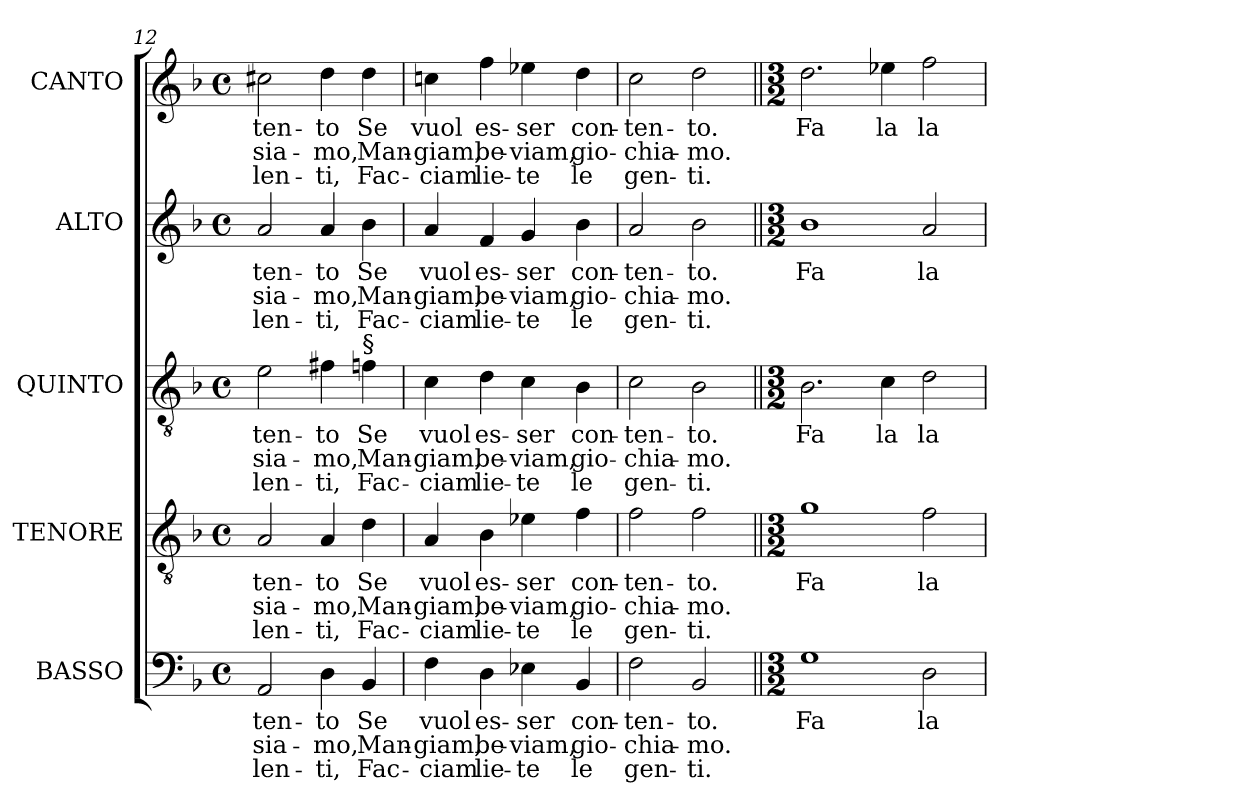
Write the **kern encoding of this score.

**kern	**text	**text	**text	**kern	**text	**text	**text	**kern	**text	**text	**text	**kern	**text	**text	**text	**kern	**text	**text	**text
*part5	*part5	*part5	*part5	*part4	*part4	*part4	*part4	*part3	*part3	*part3	*part3	*part2	*part2	*part2	*part2	*part1	*part1	*part1	*part1
*staff5	*staff5	*staff5	*staff5	*staff4	*staff4	*staff4	*staff4	*staff3	*staff3	*staff3	*staff3	*staff2	*staff2	*staff2	*staff2	*staff1	*staff1	*staff1	*staff1
*I"BASSO	*	*	*	*I"TENORE	*	*	*	*I"QUINTO	*	*	*	*I"ALTO	*	*	*	*I"CANTO	*	*	*
*I'B	*	*	*	*	*	*	*	*I'T	*	*	*	*	*	*	*	*	*	*	*
*clefF4	*	*	*	*clefGv2	*	*	*	*clefGv2	*	*	*	*clefG2	*	*	*	*clefG2	*	*	*
*	*	*	*	*ITrd7c12	*	*	*	*ITrd7c12	*	*	*	*	*	*	*	*	*	*	*
*k[b-]	*	*	*	*k[b-]	*	*	*	*k[b-]	*	*	*	*k[b-]	*	*	*	*k[b-]	*	*	*
*d:	*	*	*	*d:	*	*	*	*d:	*	*	*	*d:	*	*	*	*d:	*	*	*
*M4/4	*	*	*	*M4/4	*	*	*	*M4/4	*	*	*	*M4/4	*	*	*	*M4/4	*	*	*
*met(c)	*	*	*	*met(c)	*	*	*	*met(c)	*	*	*	*met(c)	*	*	*	*met(c)	*	*	*
=12	=12	=12	=12	=12	=12	=12	=12	=12	=12	=12	=12	=12	=12	=12	=12	=12	=12	=12	=12
!	!LO:LY:b:color=#000000	!LO:LY:b:color=#000000	!LO:LY:b:color=#000000	!	!	!	!	!	!	!	!	!	!	!	!	!	!	!	!
!	!	!	!	!	!LO:LY:b:color=#000000	!LO:LY:b:color=#000000	!LO:LY:b:color=#000000	!	!	!	!	!	!	!	!	!	!	!	!
!	!	!	!	!	!	!	!	!	!LO:LY:b:color=#000000	!LO:LY:b:color=#000000	!LO:LY:b:color=#000000	!	!	!	!	!	!	!	!
!	!	!	!	!	!	!	!	!	!	!	!	!	!LO:LY:b:color=#000000	!LO:LY:b:color=#000000	!LO:LY:b:color=#000000	!	!	!	!
!	!	!	!	!	!	!	!	!	!	!	!	!	!	!	!	!	!LO:LY:b:color=#000000	!LO:LY:b:color=#000000	!LO:LY:b:color=#000000
2AAi/	-ten-	-sia-	-len-	2AAi/	-ten-	-sia-	-len-	2Ei\	-ten-	-sia-	-len-	2ai/	-ten-	-sia-	-len-	2cc#Xi\	-ten-	-sia-	-len-
!	!LO:LY:b:color=#000000	!LO:LY:b:color=#000000	!LO:LY:b:color=#000000	!	!	!	!	!	!	!	!	!	!	!	!	!	!	!	!
!	!	!	!	!	!LO:LY:b:color=#000000	!LO:LY:b:color=#000000	!LO:LY:b:color=#000000	!	!	!	!	!	!	!	!	!	!	!	!
!	!	!	!	!	!	!	!	!	!LO:LY:b:color=#000000	!LO:LY:b:color=#000000	!LO:LY:b:color=#000000	!	!	!	!	!	!	!	!
!	!	!	!	!	!	!	!	!	!	!	!	!	!LO:LY:b:color=#000000	!LO:LY:b:color=#000000	!LO:LY:b:color=#000000	!	!	!	!
!	!	!	!	!	!	!	!	!	!	!	!	!	!	!	!	!	!LO:LY:b:color=#000000	!LO:LY:b:color=#000000	!LO:LY:b:color=#000000
4Di\	-to	-mo,	-ti,	4AAi/	-to	-mo,	-ti,	4F#Xi\	-to	-mo,	-ti,	4ai/	-to	-mo,	-ti,	4ddi\	-to	-mo,	-ti,
!	!LO:LY:b:color=#000000	!LO:LY:b:color=#000000	!LO:LY:b:color=#000000	!	!	!	!	!	!	!	!	!	!	!	!	!	!	!	!
!	!	!	!	!	!LO:LY:b:color=#000000	!LO:LY:b:color=#000000	!LO:LY:b:color=#000000	!	!	!	!	!	!	!	!	!	!	!	!
!	!	!	!	!	!	!	!	!	!LO:LY:b:color=#000000	!LO:LY:b:color=#000000	!LO:LY:b:color=#000000	!	!	!	!	!	!	!	!
!	!	!	!	!	!	!	!	!	!	!	!	!	!LO:LY:b:color=#000000	!LO:LY:b:color=#000000	!LO:LY:b:color=#000000	!	!	!	!
!	!	!	!	!	!	!	!	!LO:TX:a:t=§	!	!	!	!	!	!	!	!	!	!	!
!	!	!	!	!	!	!	!	!	!	!	!	!	!	!	!	!	!LO:LY:b:color=#000000	!LO:LY:b:color=#000000	!LO:LY:b:color=#000000
4BB-i/	Se	Man-	Fac-	4Di\	Se	Man-	Fac-	4Fi\	Se	Man-	Fac-	4b-i\	Se	Man-	Fac-	4ddi\	Se	Man-	Fac-
=13	=13	=13	=13	=13	=13	=13	=13	=13	=13	=13	=13	=13	=13	=13	=13	=13	=13	=13	=13
!	!LO:LY:b:color=#000000	!LO:LY:b:color=#000000	!LO:LY:b:color=#000000	!	!	!	!	!	!	!	!	!	!	!	!	!	!	!	!
!	!	!	!	!	!LO:LY:b:color=#000000	!LO:LY:b:color=#000000	!LO:LY:b:color=#000000	!	!	!	!	!	!	!	!	!	!	!	!
!	!	!	!	!	!	!	!	!	!LO:LY:b:color=#000000	!LO:LY:b:color=#000000	!LO:LY:b:color=#000000	!	!	!	!	!	!	!	!
!	!	!	!	!	!	!	!	!	!	!	!	!	!LO:LY:b:color=#000000	!LO:LY:b:color=#000000	!LO:LY:b:color=#000000	!	!	!	!
!	!	!	!	!	!	!	!	!	!	!	!	!	!	!	!	!	!LO:LY:b:color=#000000	!LO:LY:b:color=#000000	!LO:LY:b:color=#000000
4Fi\	vuol	-giam,	-ciam	4AAi/	vuol	-giam,	-ciam	4Ci\	vuol	-giam,	-ciam	4ai/	vuol	-giam,	-ciam	4ccni\	vuol	-giam,	-ciam
!	!LO:LY:b:color=#000000	!LO:LY:b:color=#000000	!LO:LY:b:color=#000000	!	!	!	!	!	!	!	!	!	!	!	!	!	!	!	!
!	!	!	!	!	!LO:LY:b:color=#000000	!LO:LY:b:color=#000000	!LO:LY:b:color=#000000	!	!	!	!	!	!	!	!	!	!	!	!
!	!	!	!	!	!	!	!	!	!LO:LY:b:color=#000000	!LO:LY:b:color=#000000	!LO:LY:b:color=#000000	!	!	!	!	!	!	!	!
!	!	!	!	!	!	!	!	!	!	!	!	!	!LO:LY:b:color=#000000	!LO:LY:b:color=#000000	!LO:LY:b:color=#000000	!	!	!	!
!	!	!	!	!	!	!	!	!	!	!	!	!	!	!	!	!	!LO:LY:b:color=#000000	!LO:LY:b:color=#000000	!LO:LY:b:color=#000000
4Di\	es-	be-	lie-	4BB-i\	es-	be-	lie-	4Di\	es-	be-	lie-	4fi/	es-	be-	lie-	4ffi\	es-	be-	lie-
!	!LO:LY:b:color=#000000	!LO:LY:b:color=#000000	!LO:LY:b:color=#000000	!	!	!	!	!	!	!	!	!	!	!	!	!	!	!	!
!	!	!	!	!	!LO:LY:b:color=#000000	!LO:LY:b:color=#000000	!LO:LY:b:color=#000000	!	!	!	!	!	!	!	!	!	!	!	!
!	!	!	!	!	!	!	!	!	!LO:LY:b:color=#000000	!LO:LY:b:color=#000000	!LO:LY:b:color=#000000	!	!	!	!	!	!	!	!
!	!	!	!	!	!	!	!	!	!	!	!	!	!LO:LY:b:color=#000000	!LO:LY:b:color=#000000	!LO:LY:b:color=#000000	!	!	!	!
!	!	!	!	!	!	!	!	!	!	!	!	!	!	!	!	!	!LO:LY:b:color=#000000	!LO:LY:b:color=#000000	!LO:LY:b:color=#000000
4E-Xi\	-ser	-viam,	-te	4E-Xi\	-ser	-viam,	-te	4Ci\	-ser	-viam,	-te	4gi/	-ser	-viam,	-te	4ee-Xi\	-ser	-viam,	-te
!	!LO:LY:b:color=#000000	!LO:LY:b:color=#000000	!LO:LY:b:color=#000000	!	!	!	!	!	!	!	!	!	!	!	!	!	!	!	!
!	!	!	!	!	!LO:LY:b:color=#000000	!LO:LY:b:color=#000000	!LO:LY:b:color=#000000	!	!	!	!	!	!	!	!	!	!	!	!
!	!	!	!	!	!	!	!	!	!LO:LY:b:color=#000000	!LO:LY:b:color=#000000	!LO:LY:b:color=#000000	!	!	!	!	!	!	!	!
!	!	!	!	!	!	!	!	!	!	!	!	!	!LO:LY:b:color=#000000	!LO:LY:b:color=#000000	!LO:LY:b:color=#000000	!	!	!	!
!	!	!	!	!	!	!	!	!	!	!	!	!	!	!	!	!	!LO:LY:b:color=#000000	!LO:LY:b:color=#000000	!LO:LY:b:color=#000000
4BB-i/	con-	gio-	le	4Fi\	con-	gio-	le	4BB-i\	con-	gio-	le	4b-i\	con-	gio-	le	4ddi\	con-	gio-	le
=14	=14	=14	=14	=14	=14	=14	=14	=14	=14	=14	=14	=14	=14	=14	=14	=14	=14	=14	=14
!	!LO:LY:b:color=#000000	!LO:LY:b:color=#000000	!LO:LY:b:color=#000000	!	!	!	!	!	!	!	!	!	!	!	!	!	!	!	!
!	!	!	!	!	!LO:LY:b:color=#000000	!LO:LY:b:color=#000000	!LO:LY:b:color=#000000	!	!	!	!	!	!	!	!	!	!	!	!
!	!	!	!	!	!	!	!	!	!LO:LY:b:color=#000000	!LO:LY:b:color=#000000	!LO:LY:b:color=#000000	!	!	!	!	!	!	!	!
!	!	!	!	!	!	!	!	!	!	!	!	!	!LO:LY:b:color=#000000	!LO:LY:b:color=#000000	!LO:LY:b:color=#000000	!	!	!	!
!	!	!	!	!	!	!	!	!	!	!	!	!	!	!	!	!	!LO:LY:b:color=#000000	!LO:LY:b:color=#000000	!LO:LY:b:color=#000000
2Fi\	-ten-	-chia-	gen-	2Fi\	-ten-	-chia-	gen-	2Ci\	-ten-	-chia-	gen-	2ai/	-ten-	-chia-	gen-	2cci\	-ten-	-chia-	gen-
!	!LO:LY:b:color=#000000	!LO:LY:b:color=#000000	!LO:LY:b:color=#000000	!	!	!	!	!	!	!	!	!	!	!	!	!	!	!	!
!	!	!	!	!	!LO:LY:b:color=#000000	!LO:LY:b:color=#000000	!LO:LY:b:color=#000000	!	!	!	!	!	!	!	!	!	!	!	!
!	!	!	!	!	!	!	!	!	!LO:LY:b:color=#000000	!LO:LY:b:color=#000000	!LO:LY:b:color=#000000	!	!	!	!	!	!	!	!
!	!	!	!	!	!	!	!	!	!	!	!	!	!LO:LY:b:color=#000000	!LO:LY:b:color=#000000	!LO:LY:b:color=#000000	!	!	!	!
!	!	!	!	!	!	!	!	!	!	!	!	!	!	!	!	!	!LO:LY:b:color=#000000	!LO:LY:b:color=#000000	!LO:LY:b:color=#000000
2BB-i/	-to.	-mo.	-ti.	2Fi\	-to.	-mo.	-ti.	2BB-i\	-to.	-mo.	-ti.	2b-i\	-to.	-mo.	-ti.	2ddi\	-to.	-mo.	-ti.
!!LO:PB:g=z
=15||	=15||	=15||	=15||	=15||	=15||	=15||	=15||	=15||	=15||	=15||	=15||	=15||	=15||	=15||	=15||	=15||	=15||	=15||	=15||
*M3/2	*	*	*	*M3/2	*	*	*	*M3/2	*	*	*	*M3/2	*	*	*	*M3/2	*	*	*
!	!LO:LY:b:color=#000000	!	!	!	!	!	!	!	!	!	!	!	!	!	!	!	!	!	!
!	!	!	!	!	!LO:LY:b:color=#000000	!	!	!	!	!	!	!	!	!	!	!	!	!	!
!	!	!	!	!	!	!	!	!	!LO:LY:b:color=#000000	!	!	!	!	!	!	!	!	!	!
!	!	!	!	!	!	!	!	!	!	!	!	!	!LO:LY:b:color=#000000	!	!	!	!	!	!
!	!	!	!	!	!	!	!	!	!	!	!	!	!	!	!	!	!LO:LY:b:color=#000000	!	!
1Gi	Fa	.	.	1Gi	Fa	.	.	2.BB-i\	Fa	.	.	1b-i	Fa	.	.	2.ddi\	Fa	.	.
!	!	!	!	!	!	!	!	!	!LO:LY:b:color=#000000	!	!	!	!	!	!	!	!	!	!
!	!	!	!	!	!	!	!	!	!	!	!	!	!	!	!	!	!LO:LY:b:color=#000000	!	!
.	.	.	.	.	.	.	.	4Ci\	la	.	.	.	.	.	.	4ee-Xi\	la	.	.
!	!LO:LY:b:color=#000000	!	!	!	!	!	!	!	!	!	!	!	!	!	!	!	!	!	!
!	!	!	!	!	!LO:LY:b:color=#000000	!	!	!	!	!	!	!	!	!	!	!	!	!	!
!	!	!	!	!	!	!	!	!	!LO:LY:b:color=#000000	!	!	!	!	!	!	!	!	!	!
!	!	!	!	!	!	!	!	!	!	!	!	!	!LO:LY:b:color=#000000	!	!	!	!	!	!
!	!	!	!	!	!	!	!	!	!	!	!	!	!	!	!	!	!LO:LY:b:color=#000000	!	!
2Di\	la	.	.	2Fi\	la	.	.	2Di\	la	.	.	2ai/	la	.	.	2ffi\	la	.	.
=	=	=	=	=	=	=	=	=	=	=	=	=	=	=	=	=	=	=	=
*-	*-	*-	*-	*-	*-	*-	*-	*-	*-	*-	*-	*-	*-	*-	*-	*-	*-	*-	*-
